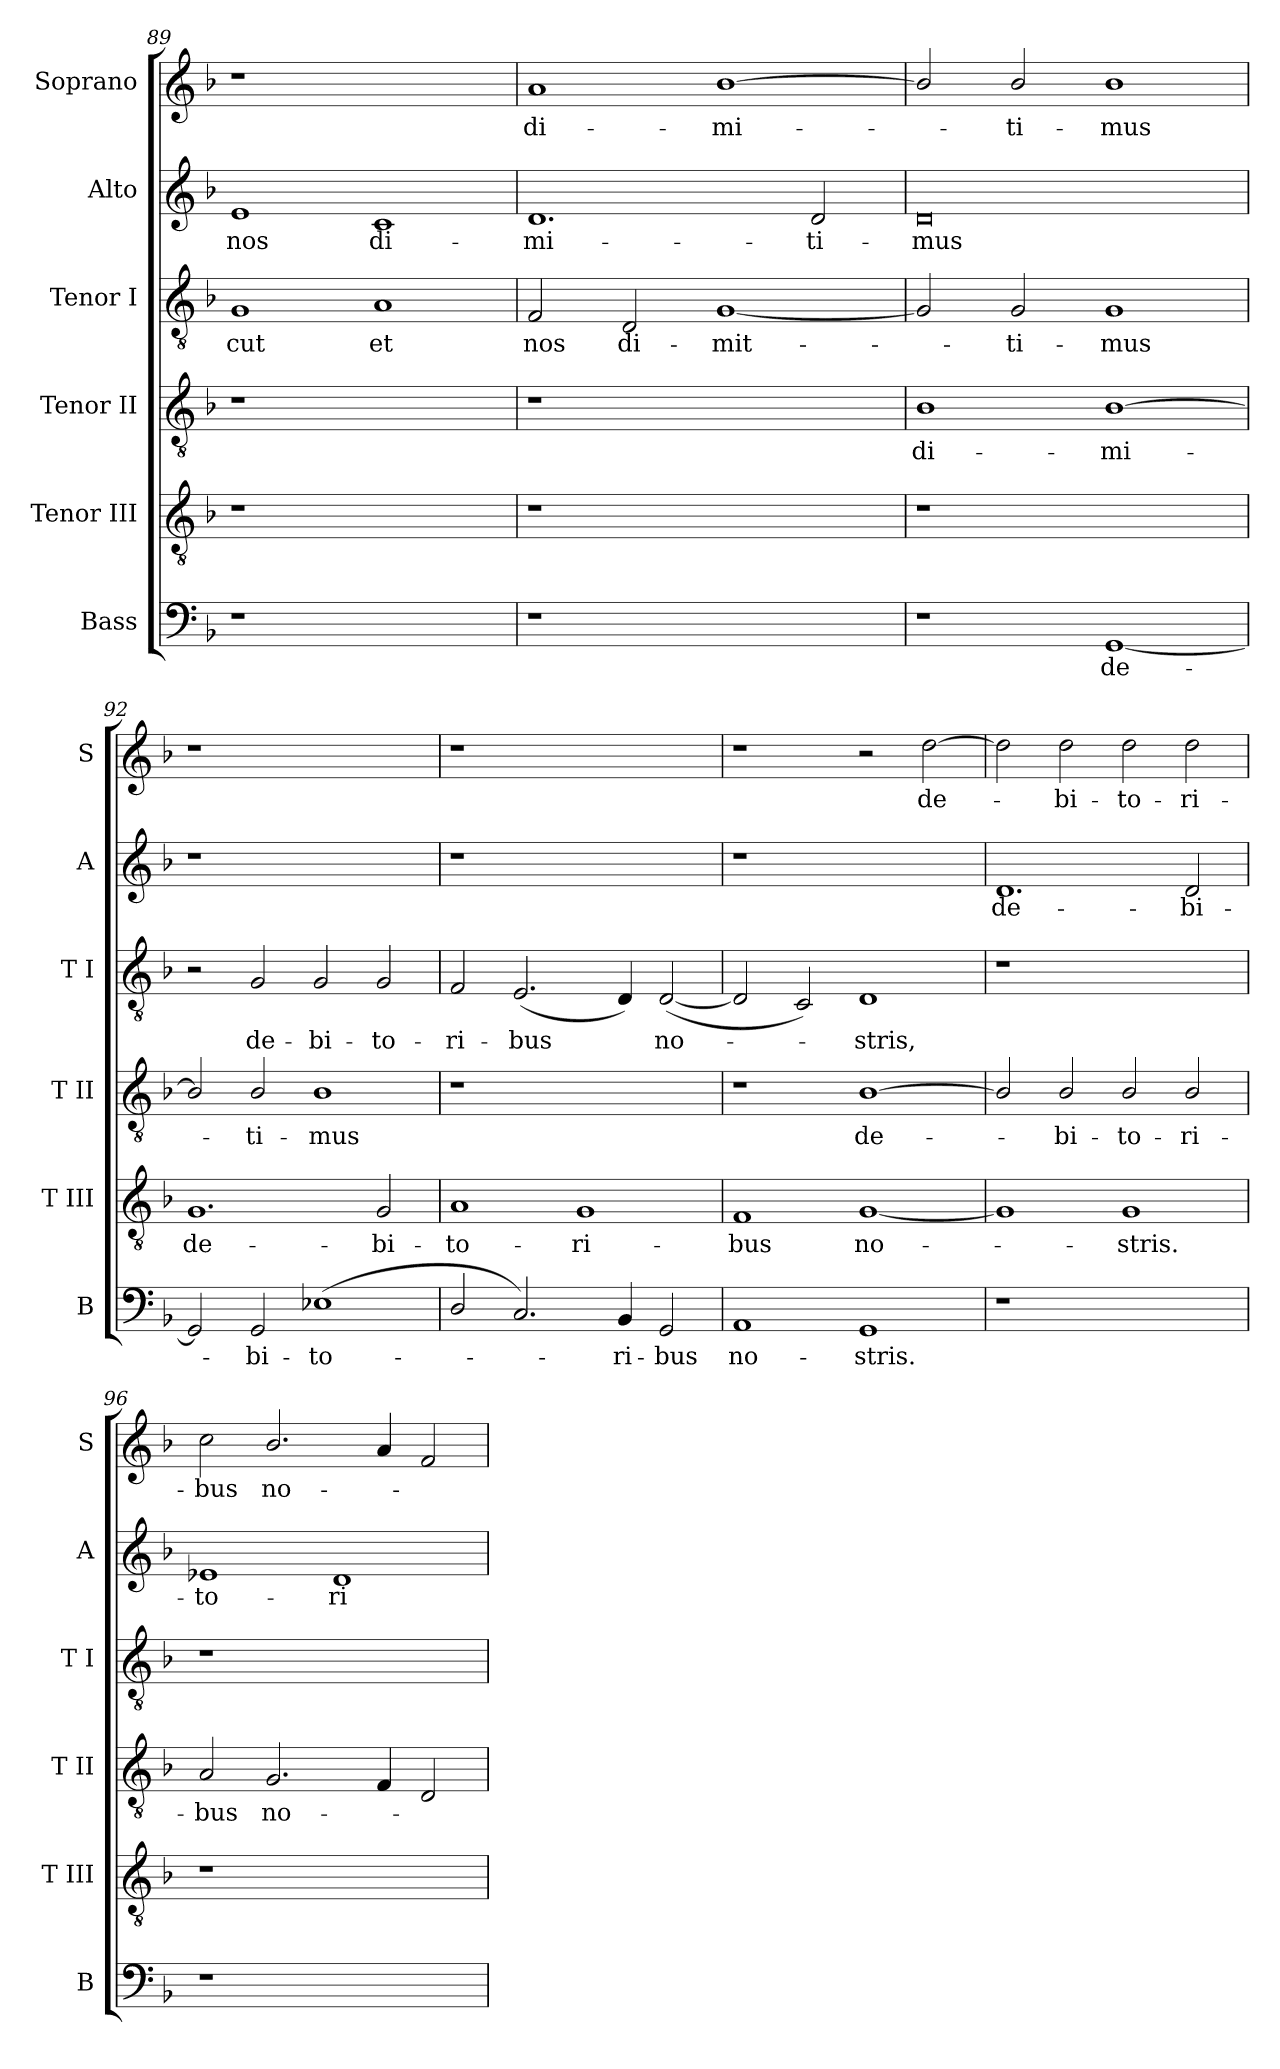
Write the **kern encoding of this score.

**kern	**text	**kern	**text	**kern	**text	**kern	**text	**kern	**text	**kern	**text
*part6	*part6	*part5	*part5	*part4	*part4	*part3	*part3	*part2	*part2	*part1	*part1
*staff6	*staff6	*staff5	*staff5	*staff4	*staff4	*staff3	*staff3	*staff2	*staff2	*staff1	*staff1
*I"Bass	*	*I"Tenor III	*	*I"Tenor II	*	*I"Tenor I	*	*I"Alto	*	*I"Soprano	*
*I'B	*	*I'T III	*	*I'T II	*	*I'T I	*	*I'A	*	*I'S	*
*clefF4	*	*clefGv2	*	*clefGv2	*	*clefGv2	*	*clefG2	*	*clefG2	*
*k[b-]	*	*k[b-]	*	*k[b-]	*	*k[b-]	*	*k[b-]	*	*k[b-]	*
*F:	*	*F:	*	*F:	*	*F:	*	*F:	*	*F:	*
=89	=89	=89	=89	=89	=89	=89	=89	=89	=89	=89	=89
!	!	!	!	!	!	!	!LO:LY:b	!	!LO:LY:b	!	!
1r	.	1r	.	1r	.	1G	-cut	1e	nos	1r	.
!	!	!	!	!	!	!	!LO:LY:b	!	!LO:LY:b	!	!
1ryy	.	1ryy	.	1ryy	.	1A	et	1c	di-	1ryy	.
=90	=90	=90	=90	=90	=90	=90	=90	=90	=90	=90	=90
!	!	!	!	!	!	!	!LO:LY:b	!	!LO:LY:b	!	!LO:LY:b
1r	.	1r	.	1r	.	2F/	nos	1.d	-mi-	1a	di-
!	!	!	!	!	!	!	!LO:LY:b	!	!	!	!
.	.	.	.	.	.	2D/	di-	.	.	.	.
!	!	!	!	!	!	!	!LO:LY:b	!	!	!	!LO:LY:b
1ryy	.	1ryy	.	1ryy	.	[1G	-mit-	.	.	[1b-	-mi-
!	!	!	!	!	!	!	!	!	!LO:LY:b	!	!
.	.	.	.	.	.	.	.	2d/	-ti-	.	.
=91	=91	=91	=91	=91	=91	=91	=91	=91	=91	=91	=91
!	!	!	!	!	!LO:LY:b	!	!	!	!LO:LY:b	!	!
1r	.	1r	.	1B-	di-	2G/]	.	0d	-mus	2b-/]	.
!	!	!	!	!	!	!	!LO:LY:b	!	!	!	!LO:LY:b
.	.	.	.	.	.	2G/	ti-	.	.	2b-/	ti-
!	!LO:LY:b	!	!	!	!LO:LY:b	!	!LO:LY:b	!	!	!	!LO:LY:b
[1GG	de-	1ryy	.	[1B-	-mi-	1G	-mus	.	.	1b-	-mus
!!LO:LB:g=z
=92	=92	=92	=92	=92	=92	=92	=92	=92	=92	=92	=92
!	!	!	!LO:LY:b	!	!	!	!	!	!	!	!
2GG/]	.	1.G	de-	2B-/]	.	2r	.	1r	.	1r	.
!	!LO:LY:b	!	!	!	!LO:LY:b	!	!LO:LY:b	!	!	!	!
2GG/	bi-	.	.	2B-/	ti-	2G/	de-	.	.	.	.
!	!LO:LY:b	!	!	!	!LO:LY:b	!	!LO:LY:b	!	!	!	!
(<1E-X	-to-	.	.	1B-	-mus	2G/	-bi-	1ryy	.	1ryy	.
!	!	!	!LO:LY:b	!	!	!	!LO:LY:b	!	!	!	!
.	.	2G/	-bi-	.	.	2G/	-to-	.	.	.	.
=93	=93	=93	=93	=93	=93	=93	=93	=93	=93	=93	=93
!	!	!	!LO:LY:b	!	!	!	!LO:LY:b	!	!	!	!
2D/	.	1A	-to-	1r	.	2F/	-ri-	1r	.	1r	.
!	!	!	!	!	!	!	!LO:LY:b	!	!	!	!
2.C/)	.	.	.	.	.	(<2.E/	-bus	.	.	.	.
!	!	!	!LO:LY:b	!	!	!	!	!	!	!	!
.	.	1G	-ri-	1ryy	.	.	.	1ryy	.	1ryy	.
!	!LO:LY:b	!	!	!	!	!	!	!	!	!	!
4BB-/	ri-	.	.	.	.	4D/)	.	.	.	.	.
!	!LO:LY:b	!	!	!	!	!	!LO:LY:b	!	!	!	!
2GG/	-bus	.	.	.	.	(<[2D/	no-	.	.	.	.
=94	=94	=94	=94	=94	=94	=94	=94	=94	=94	=94	=94
!	!LO:LY:b	!	!LO:LY:b	!	!	!	!	!	!	!	!
1AA	no-	1F	-bus	1r	.	2D/]	.	1r	.	1r	.
.	.	.	.	.	.	2C/)	.	.	.	.	.
!	!LO:LY:b	!	!LO:LY:b	!	!LO:LY:b	!	!LO:LY:b	!	!	!	!
1GG	-stris.	[1G	no-	[1B-	de-	1D	stris,	1ryy	.	2r	.
!	!	!	!	!	!	!	!	!	!	!	!LO:LY:b
.	.	.	.	.	.	.	.	.	.	[2dd\	de-
=95	=95	=95	=95	=95	=95	=95	=95	=95	=95	=95	=95
!	!	!	!	!	!	!	!	!	!LO:LY:b	!	!
1r	.	1G]	.	2B-/]	.	1r	.	1.d	de-	2dd\]	.
!	!	!	!	!	!LO:LY:b	!	!	!	!	!	!LO:LY:b
.	.	.	.	2B-/	bi-	.	.	.	.	2dd\	bi-
!	!	!	!LO:LY:b	!	!LO:LY:b	!	!	!	!	!	!LO:LY:b
1ryy	.	1G	stris.	2B-/	-to-	1ryy	.	.	.	2dd\	-to-
!	!	!	!	!	!LO:LY:b	!	!	!	!LO:LY:b	!	!LO:LY:b
.	.	.	.	2B-/	-ri-	.	.	2d/	-bi-	2dd\	-ri-
=96	=96	=96	=96	=96	=96	=96	=96	=96	=96	=96	=96
!	!	!	!	!	!LO:LY:b	!	!	!	!LO:LY:b	!	!LO:LY:b
1r	.	1r	.	2A/	-bus	1r	.	1e-X	-to-	2cc\	-bus
!	!	!	!	!	!LO:LY:b	!	!	!	!	!	!LO:LY:b
.	.	.	.	2.G/	no-	.	.	.	.	2.b-/	no-
!	!	!	!	!	!	!	!	!	!LO:LY:b	!	!
1ryy	.	1ryy	.	.	.	1ryy	.	1d	-ri-	.	.
.	.	.	.	4F/	.	.	.	.	.	4a/	.
.	.	.	.	2D/	.	.	.	.	.	2f/	.
=	=	=	=	=	=	=	=	=	=	=	=
*-	*-	*-	*-	*-	*-	*-	*-	*-	*-	*-	*-
